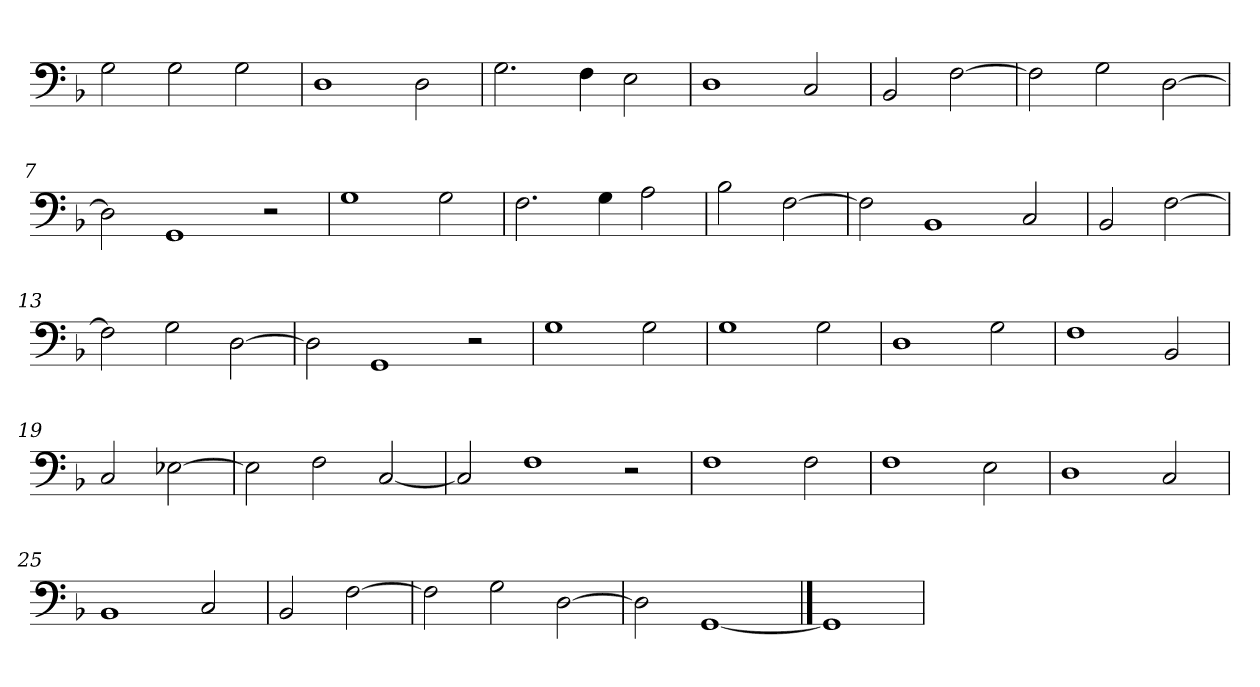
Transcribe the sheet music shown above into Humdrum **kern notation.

**kern
*part1
*staff1
*clefF4
*k[b-]
=1
2G\
2G\
2G\
=2
1D
2D\
=3
2.G\
4F\
2E\
=4
1D
2C/
=5
2BB-/
[2F
=6
2F]
2G\
[2D
=7
2D]
1GG
2r
=8
1G
2G\
=9
2.F\
4G\
2A\
=10
2B-\
[2F
=11
2F]
1BB-
2C/
=12
2BB-/
[2F
=13
2F]
2G\
[2D
=14
2D]
1GG
2r
=15
1G
2G\
=16
1G
2G\
=17
1D
2G\
=18
1F
2BB-/
=19
2C/
[2E-X
=20
2E-]
2F\
[2C
=21
2C]
1F
2r
=22
1F
2F\
=23
1F
2E\
=24
1D
2C/
=25
1BB-
2C/
=26
2BB-/
[2F
=27
2F]
2G\
[2D
=28
2D]
[1GG
==29
1GG]
=
*-
